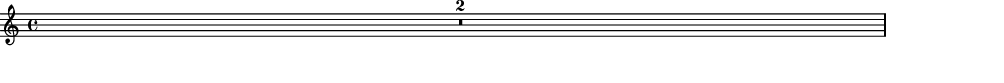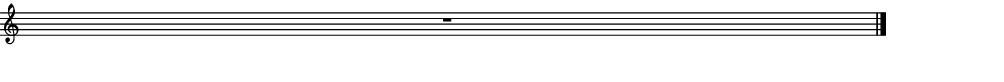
%% Generated by lilypond-book
%% Options: [exampleindent=10.16\mm,indent=0\mm,line-width=160\mm]
\include "lilypond-book-preamble.ly"


% ****************************************************************
% Start cut-&-pastable-section
% ****************************************************************

#(ly:set-option 'eps-box-padding 3.000000)



\paper {
  indent = 0\mm
  line-width = 160\mm
  % offset the left padding, also add 1mm as lilypond creates cropped
  % images with a little space on the right
  line-width = #(- line-width (* mm  3.000000) (* mm 1))
}

\layout {
  
}




% ****************************************************************
% ly snippet:
% ****************************************************************
\sourcefilename "/lilypond-2.24.3/input/regression/musicxml/52a-PageLayout.xml"
\sourcefileline 0
\version "2.24.3"
% automatically converted by musicxml2ly from -
\pointAndClickOff

\header {
    title =  "Layout options"
    texidoc = 
    "Several page layout settings: 
          paper size, margins, system margins and distances, different fonts, 
          etc."
    }

#(set-global-staff-size 10.772285714285717)
\paper {
    
    paper-width = 17.0\cm
    paper-height = 8.99\cm
    top-margin = 0.5\cm
    bottom-margin = 0.7\cm
    left-margin = 3.0\cm
    right-margin = 2.0\cm
    between-system-space = 5.29\cm
    page-top-space = 4.11\cm
    }
\layout {
    \context { \Score
        skipBars = ##t
        autoBeaming = ##f
        }
    }
PartPOneVoiceOne =  \relative c' {
    \clef "treble" \time 4/4 \key c \major | % 1
    R1*2 \pageBreak | % 3
    R1 \bar "|."
    }


% The score definition
\score {
    <<
        
        \new Staff
        <<
            
            \context Staff << 
                \mergeDifferentlyDottedOn\mergeDifferentlyHeadedOn
                \context Voice = "PartPOneVoiceOne" {  \PartPOneVoiceOne }
                >>
            >>
        
        >>
    \layout {}
    % To create MIDI output, uncomment the following line:
    %  \midi {\tempo 4 = 100 }
    }




% ****************************************************************
% end ly snippet
% ****************************************************************
